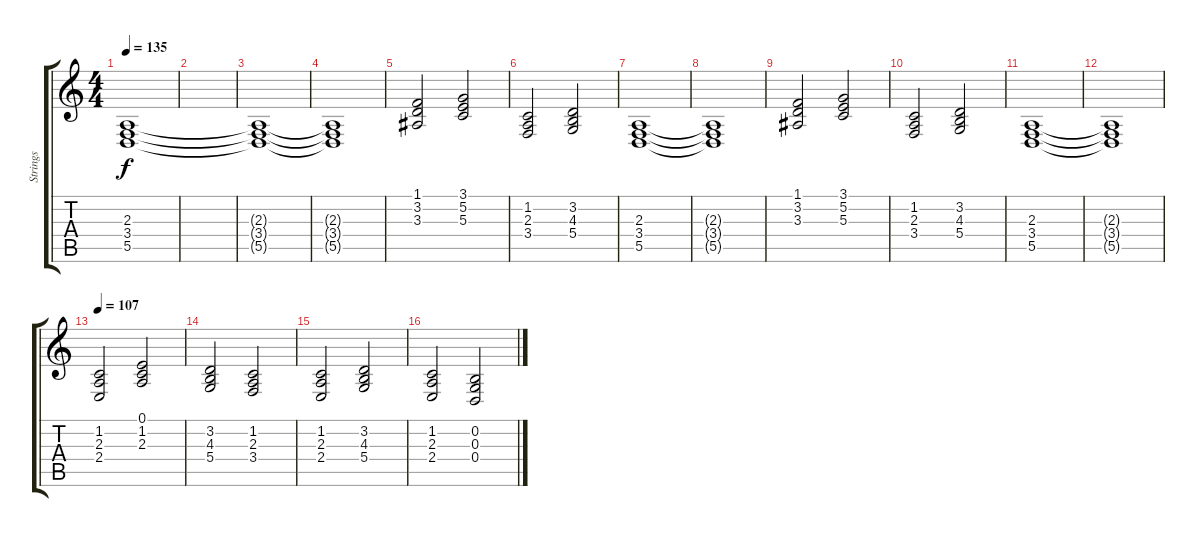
\track ("Strings" "Strings") {instrument stringensemble1}
\staff {score tabs}
\tuning (E4 B3 G3 D3 A2 E2) {hide}
\ts (4 4)
\tempo 135
\clef g2
\ks c
(2.3 3.4 5.5).1{dy f} |
|
(2.3{t} 3.4{t} 5.5{t}).1 |
(2.3{t} 3.4{t} 5.5{t}).1 |
(1.1 3.2 3.3).2 (3.1 5.2 5.3).2 |
(1.2 2.3 3.4).2 (3.2 4.3 5.4).2 |
(2.3 3.4 5.5).1 |
(2.3{t} 3.4{t} 5.5{t}).1 |
(1.1 3.2 3.3).2 (3.1 5.2 5.3).2 |
(1.2 2.3 3.4).2 (3.2 4.3 5.4).2 |
(2.3 3.4 5.5).1 |
(2.3{t} 3.4{t} 5.5{t}).1 |
\tempo 107
(1.2 2.3 2.4).2 (0.1 1.2 2.3).2 |
(3.2 4.3 5.4).2 (1.2 2.3 3.4).2 |
(1.2 2.3 2.4).2 (3.2 4.3 5.4).2 |
(1.2 2.3 2.4).2 (0.2 0.3 0.4).2
